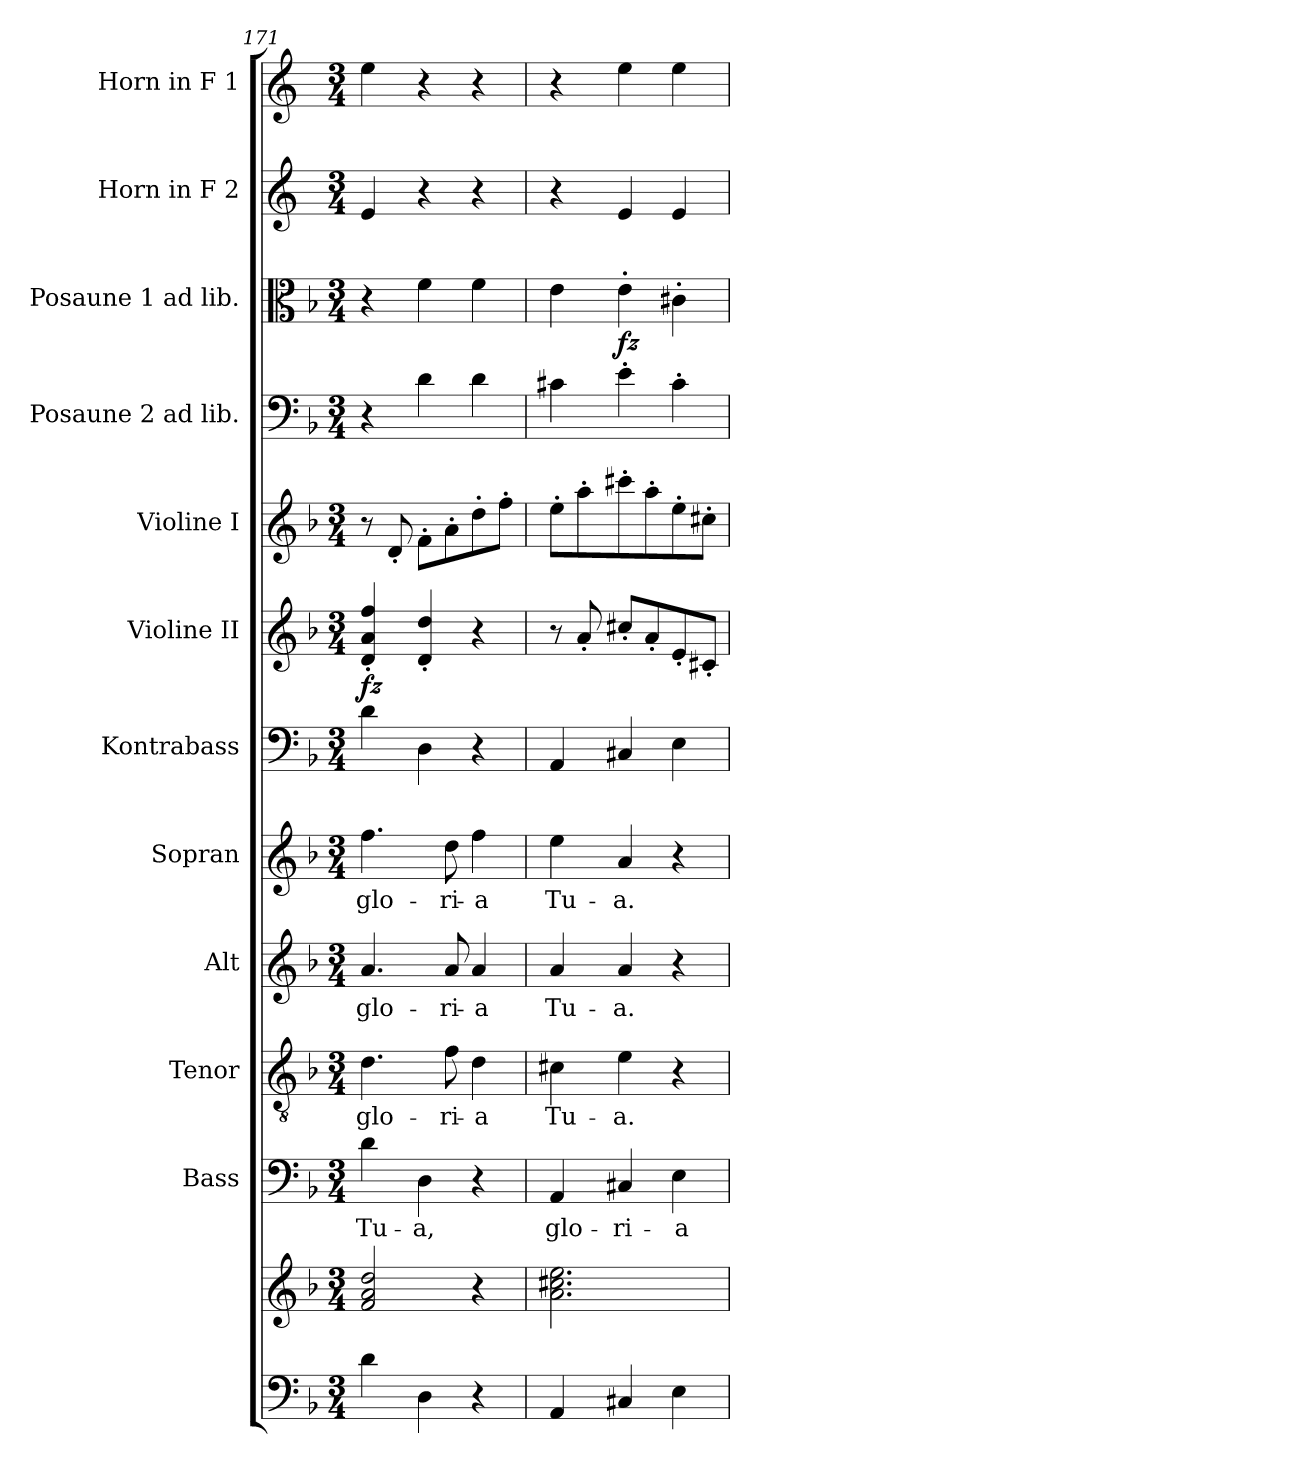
**kern	**kern	**kern	**text	**kern	**text	**kern	**text	**kern	**text	**kern	**kern	**dynam	**kern	**kern	**kern	**dynam	**kern	**kern
*part12	*part12	*part11	*part11	*part10	*part10	*part9	*part9	*part8	*part8	*part7	*part6	*part6	*part5	*part4	*part3	*part3	*part2	*part1
*staff13	*staff12	*staff11	*staff11	*staff10	*staff10	*staff9	*staff9	*staff8	*staff8	*staff7	*staff6	*staff6	*staff5	*staff4	*staff3	*staff3	*staff2	*staff1
*	*	*I"Bass	*	*I"Tenor	*	*I"Alt	*	*I"Sopran	*	*I"Kontrabass	*I"Violine II	*	*I"Violine I	*I"Posaune 2 ad lib.	*I"Posaune 1 ad lib.	*	*I"Horn in F 2	*I"Horn in F 1
*	*	*I'B.	*	*I'T.	*	*I'A.	*	*I'S.	*	*I'Kb.	*I'Vl. II	*	*I'Vl. I	*I'Pos. 2	*I'Pos. 1	*	*I'Hrn. F 2	*I'Hrn. F 1
*clefF4	*clefG2	*clefF4	*	*clefGv2	*	*clefG2	*	*clefG2	*	*clefF4	*clefG2	*	*clefG2	*clefF4	*clefC3	*	*clefG2	*clefG2
*	*	*	*	*	*	*	*	*	*	*ITrd7c12	*	*	*	*	*	*	*ITrd4c7	*ITrd4c7
*k[b-]	*k[b-]	*k[b-]	*	*k[b-]	*	*k[b-]	*	*k[b-]	*	*k[b-]	*k[b-]	*	*k[b-]	*k[b-]	*k[b-]	*	*k[b-]	*k[b-]
*F:	*F:	*F:	*	*F:	*	*F:	*	*F:	*	*F:	*F:	*	*F:	*F:	*F:	*	*F:	*F:
*M3/4	*M3/4	*M3/4	*	*M3/4	*	*M3/4	*	*M3/4	*	*M3/4	*M3/4	*	*M3/4	*M3/4	*M3/4	*	*M3/4	*M3/4
=171	=171	=171	=171	=171	=171	=171	=171	=171	=171	=171	=171	=171	=171	=171	=171	=171	=171	=171
!	!	!	!LO:LY:b	!	!LO:LY:b	!	!LO:LY:b	!	!LO:LY:b	!	!	!LO:DY:b	!	!	!	!	!	!
4d\	2f/ 2a/ 2dd/	4d\	Tu-	4.d\	glo-	4.a/	glo-	4.ff\	glo-	4D\	4d/'< 4a/'< 4ff/'<	fz	8r	4r	4r	.	4A/	4a\
.	.	.	.	.	.	.	.	.	.	.	.	.	8d'</	.	.	.	.	.
!	!	!	!LO:LY:b	!	!	!	!	!	!	!	!	!	!	!	!	!	!	!
4D\	.	4D\	-a,	.	.	.	.	.	.	4DD\	4d/'< 4dd/'<	.	8f'>\L	4d\	4f\	.	4r	4r
!	!	!	!	!	!LO:LY:b	!	!LO:LY:b	!	!LO:LY:b	!	!	!	!	!	!	!	!	!
.	.	.	.	8f\	-ri-	8a/	-ri-	8dd\	-ri-	.	.	.	8a'>\	.	.	.	.	.
!	!	!	!	!	!LO:LY:b	!	!LO:LY:b	!	!LO:LY:b	!	!	!	!	!	!	!	!	!
4r	4r	4r	.	4d\	-a	4a/	-a	4ff\	-a	4r	4r	.	8dd'>\	4d\	4f\	.	4r	4r
.	.	.	.	.	.	.	.	.	.	.	.	.	8ff'>\J	.	.	.	.	.
=172	=172	=172	=172	=172	=172	=172	=172	=172	=172	=172	=172	=172	=172	=172	=172	=172	=172	=172
!	!	!	!LO:LY:b	!	!LO:LY:b	!	!LO:LY:b	!	!LO:LY:b	!	!	!	!	!	!	!	!	!
4AA/	2.a\ 2.cc#X\ 2.ee\	4AA/	glo-	4c#X\	Tu-	4a/	Tu-	4ee\	Tu-	4AAA/	8r	.	8ee'>\L	4c#X\	4e\	.	4r	4r
.	.	.	.	.	.	.	.	.	.	.	8a'</	.	8aa'>\	.	.	.	.	.
!	!	!	!LO:LY:b	!	!LO:LY:b	!	!LO:LY:b	!	!LO:LY:b	!	!	!	!	!	!	!LO:DY:b	!	!
4C#X/	.	4C#X/	-ri-	4e\	-a.	4a/	-a.	4a/	-a.	4CC#X/	8cc#X'</L	.	8ccc#X'>\	4e'>\	4e'>\	fz	4A/	4a\
.	.	.	.	.	.	.	.	.	.	.	8a'</	.	8aa'>\	.	.	.	.	.
!	!	!	!LO:LY:b	!	!	!	!	!	!	!	!	!	!	!	!	!	!	!
4E\	.	4E\	-a	4r	.	4r	.	4r	.	4EE\	8e'</	.	8ee'>\	4c#'>\	4c#X'>\	.	4A/	4a\
.	.	.	.	.	.	.	.	.	.	.	8c#X'</J	.	8cc#X'>\J	.	.	.	.	.
=	=	=	=	=	=	=	=	=	=	=	=	=	=	=	=	=	=	=
*-	*-	*-	*-	*-	*-	*-	*-	*-	*-	*-	*-	*-	*-	*-	*-	*-	*-	*-
